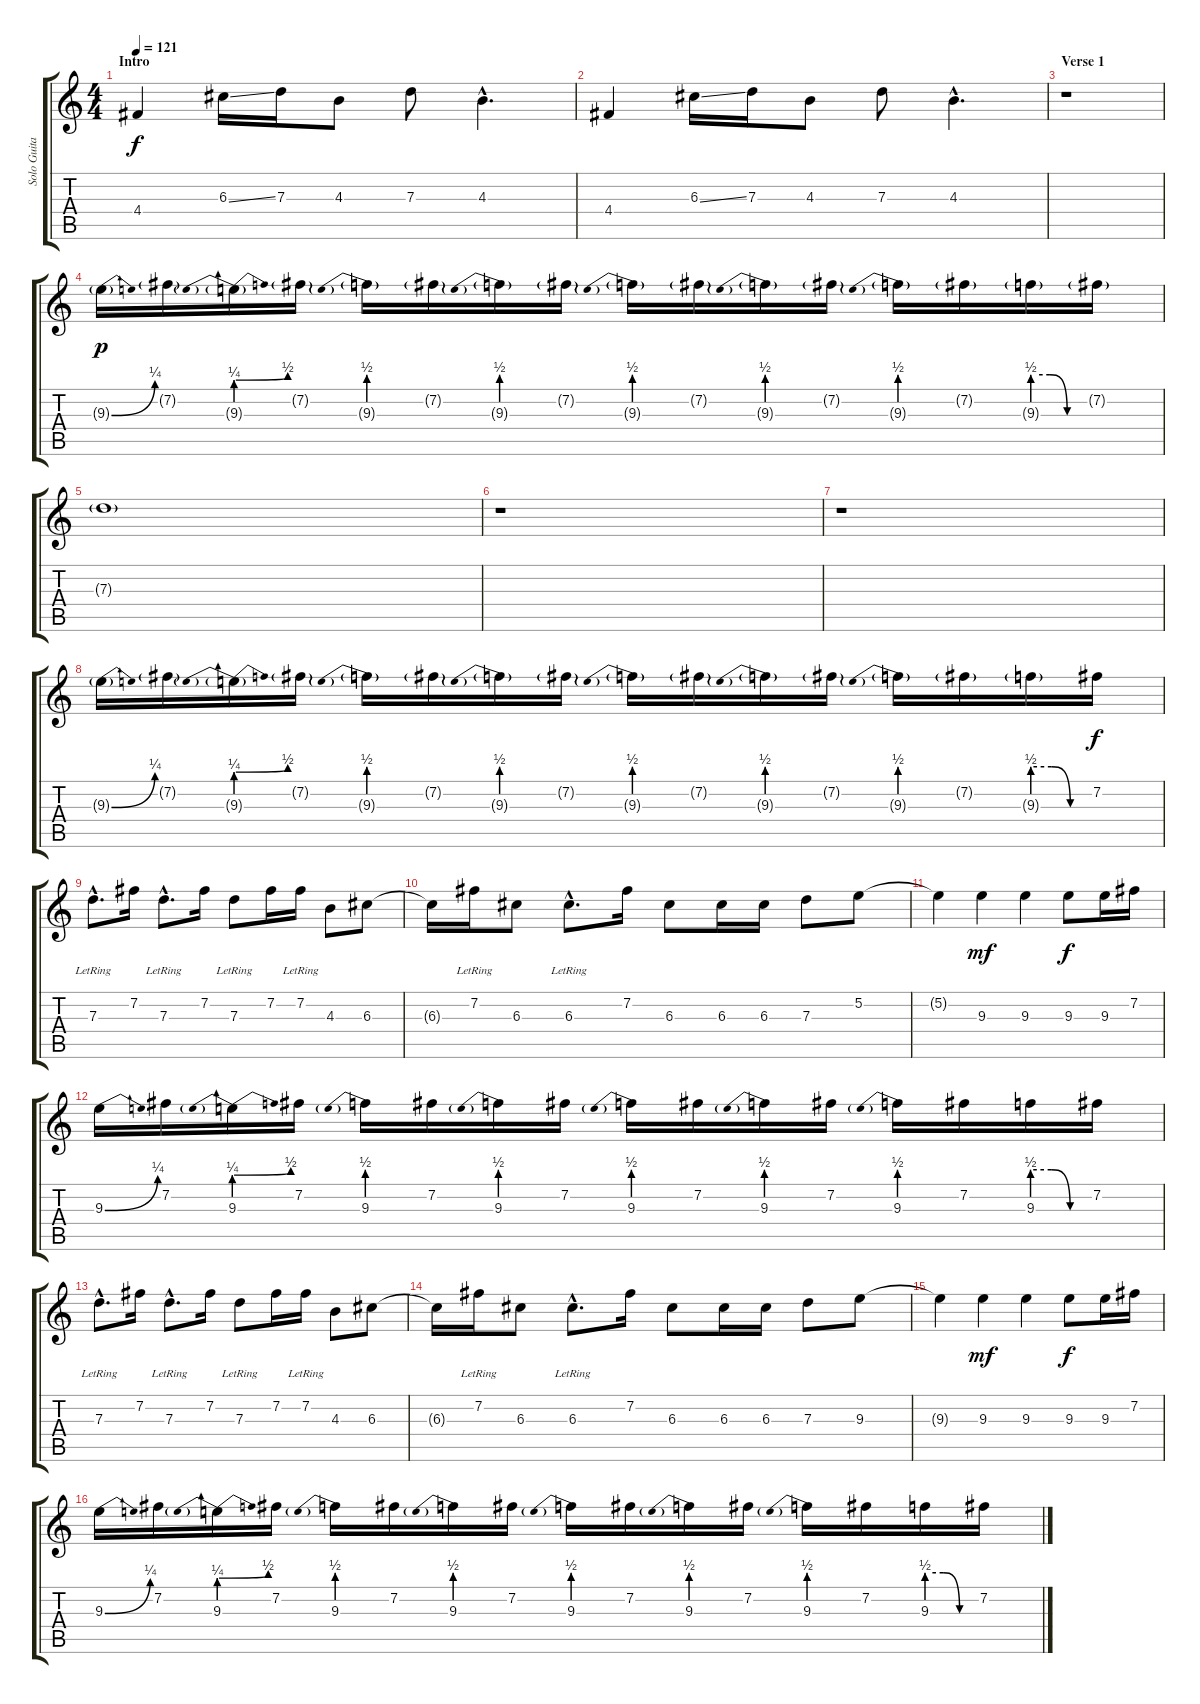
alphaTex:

\track ("Solo Guitar" "Solo Guita") {instrument electricguitarjazz}
\staff {score tabs}
\tuning (E4 B3 G3 D3 A2 E2) {hide}
\ts (4 4)
\section ("" "Intro")
\tempo 121
\clef g2
\ks c
4.4.4{dy f volume 0 instrument electricguitarjazz} 6.3{ss}.16{volume 10} 7.3.16 4.3.8 7.3.8 4.3{hac}.4{d} |
4.4.4 6.3{ss}.16 7.3.16 4.3.8 7.3.8 4.3{hac}.4{d} |
\section ("" "Verse 1")
r.1 |
9.3{be (bend 0 0 60 1) g}.16{dy p} 7.2{g}.16 9.3{be (prebendbend 0 1 60 2) g}.16 7.2{g}.16 9.3{be (prebend 0 2 60 2) g}.16 7.2{g}.16 9.3{be (prebend 0 2 60 2) g}.16 7.2{g}.16 9.3{be (prebend 0 2 60 2) g}.16 7.2{g}.16 9.3{be (prebend 0 2 60 2) g}.16 7.2{g}.16 9.3{be (prebend 0 2 60 2) g}.16 7.2{g}.16 9.3{be (custom 0 2 20 2 40 0 60 0) g}.16 7.2{g}.16 |
7.3{g}.1 |
r.1 |
r.1 |
9.3{be (bend 0 0 60 1) g}.16 7.2{g}.16 9.3{be (prebendbend 0 1 60 2) g}.16 7.2{g}.16 9.3{be (prebend 0 2 60 2) g}.16 7.2{g}.16 9.3{be (prebend 0 2 60 2) g}.16 7.2{g}.16 9.3{be (prebend 0 2 60 2) g}.16 7.2{g}.16 9.3{be (prebend 0 2 60 2) g}.16 7.2{g}.16 9.3{be (prebend 0 2 60 2) g}.16 7.2{g}.16 9.3{be (custom 0 2 20 2 40 0 60 0) g}.16 7.2.16{dy f} |
7.3{hac lr}.8{d} 7.2.16 7.3{hac lr}.8{d} 7.2.16 7.3{lr}.8 7.2.16 7.2{lr}.16 4.3.8 6.3.8 |
6.3{t}.16 7.2{lr}.16 6.3.8 6.3{hac lr}.8{d} 7.2.16 6.3.8 6.3.16 6.3.16 7.3.8 5.2.8 |
5.2{t}.4 9.3.4{dy mf} 9.3.4 9.3.8{dy f} 9.3.16 7.2.16 |
9.3{be (bend 0 0 60 1)}.16 7.2.16 9.3{be (prebendbend 0 1 60 2)}.16 7.2.16 9.3{be (prebend 0 2 60 2)}.16 7.2.16 9.3{be (prebend 0 2 60 2)}.16 7.2.16 9.3{be (prebend 0 2 60 2)}.16 7.2.16 9.3{be (prebend 0 2 60 2)}.16 7.2.16 9.3{be (prebend 0 2 60 2)}.16 7.2.16 9.3{be (custom 0 2 20 2 40 0 60 0)}.16 7.2.16 |
7.3{hac lr}.8{d} 7.2.16 7.3{hac lr}.8{d} 7.2.16 7.3{lr}.8 7.2.16 7.2{lr}.16 4.3.8 6.3.8 |
6.3{t}.16 7.2{lr}.16 6.3.8 6.3{hac lr}.8{d} 7.2.16 6.3.8 6.3.16 6.3.16 7.3.8 9.3.8 |
9.3{t}.4 9.3.4{dy mf} 9.3.4 9.3.8{dy f} 9.3.16 7.2.16 |
9.3{be (bend 0 0 60 1)}.16 7.2.16 9.3{be (prebendbend 0 1 60 2)}.16 7.2.16 9.3{be (prebend 0 2 60 2)}.16 7.2.16 9.3{be (prebend 0 2 60 2)}.16 7.2.16 9.3{be (prebend 0 2 60 2)}.16 7.2.16 9.3{be (prebend 0 2 60 2)}.16 7.2.16 9.3{be (prebend 0 2 60 2)}.16 7.2.16 9.3{be (custom 0 2 20 2 40 0 60 0)}.16 7.2.16
